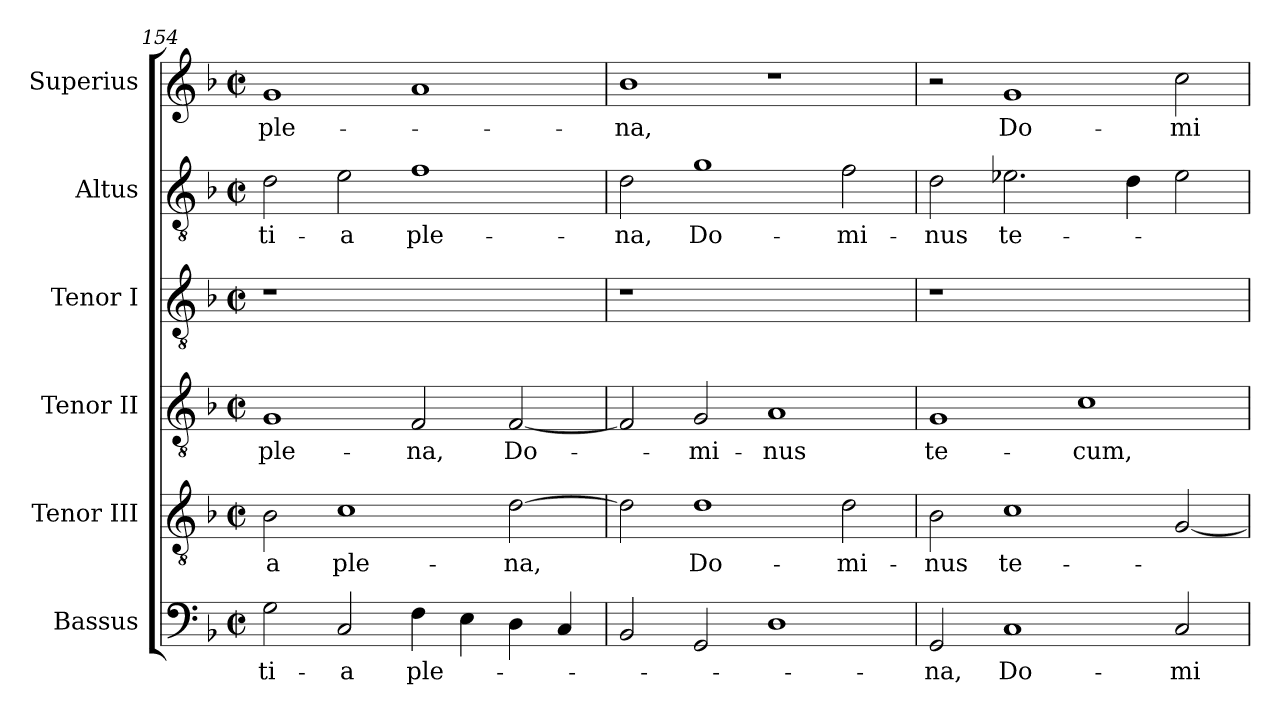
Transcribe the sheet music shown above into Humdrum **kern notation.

**kern	**text	**kern	**text	**kern	**text	**kern	**kern	**text	**kern	**text
*part6	*part6	*part5	*part5	*part4	*part4	*part3	*part2	*part2	*part1	*part1
*staff6	*staff6	*staff5	*staff5	*staff4	*staff4	*staff3	*staff2	*staff2	*staff1	*staff1
*I"Bassus	*	*I"Tenor III	*	*I"Tenor II	*	*I"Tenor I	*I"Altus	*	*I"Superius	*
*I'B.	*	*I'T.	*	*I'T.	*	*I'T.	*	*	*I'S.	*
*clefF4	*	*clefGv2	*	*clefGv2	*	*clefGv2	*clefGv2	*	*clefG2	*
*	*	*ITrd7c12	*	*ITrd7c12	*	*ITrd7c12	*ITrd7c12	*	*	*
*k[b-]	*	*k[b-]	*	*k[b-]	*	*k[b-]	*k[b-]	*	*k[b-]	*
*F:	*	*F:	*	*F:	*	*F:	*F:	*	*F:	*
*M2/2	*	*M2/2	*	*M2/2	*	*M2/2	*M2/2	*	*M2/2	*
*met(c|)	*	*met(c|)	*	*met(c|)	*	*met(c|)	*met(c|)	*	*met(c|)	*
=154	=154	=154	=154	=154	=154	=154	=154	=154	=154	=154
!	!LO:LY:b:color=#000000	!	!	!	!	!	!	!	!	!
!	!	!	!LO:LY:b:color=#000000	!	!	!	!	!	!	!
!	!	!	!	!	!LO:LY:b:color=#000000	!LO:N:vis=1	!	!	!	!
!	!	!	!	!	!	!	!	!LO:LY:b:color=#000000	!	!
!	!	!	!	!	!	!	!	!	!	!LO:LY:b:color=#000000
2Gi\	-ti-	2BB-i\	-a	1GGi	ple-	1r	2Di\	-ti-	1gi	ple-
!	!LO:LY:b:color=#000000	!	!	!	!	!	!	!	!	!
!	!	!	!LO:LY:b:color=#000000	!	!	!	!	!	!	!
!	!	!	!	!	!	!	!	!LO:LY:b:color=#000000	!	!
2Ci/	-a	1Ci	ple-	.	.	.	2Ei\	-a	.	.
!	!LO:LY:b:color=#000000	!	!	!	!	!	!	!	!	!
!	!	!	!	!	!LO:LY:b:color=#000000	!	!	!	!	!
!	!	!	!	!	!	!	!	!LO:LY:b:color=#000000	!	!
4Fi\	ple-	.	.	2FFi/	-na,	1ryy	1Fi	ple-	1ai	.
4Ei\	.	.	.	.	.	.	.	.	.	.
!	!	!	!LO:LY:b:color=#000000	!	!	!	!	!	!	!
!	!	!	!	!	!LO:LY:b:color=#000000	!	!	!	!	!
4Di\	.	[>2Di\	-na,	[<2FFi/	Do-	.	.	.	.	.
4Ci/	.	.	.	.	.	.	.	.	.	.
=155	=155	=155	=155	=155	=155	=155	=155	=155	=155	=155
!	!	!	!	!	!	!LO:N:vis=1	!	!	!	!
!	!	!	!	!	!	!	!	!LO:LY:b:color=#000000	!	!
!	!	!	!	!	!	!	!	!	!	!LO:LY:b:color=#000000
2BB-i/	.	2Di\]	.	2FFi/]	.	1r	2Di\	-na,	1b-i	-na,
!	!	!	!LO:LY:b:color=#000000	!	!	!	!	!	!	!
!	!	!	!	!	!LO:LY:b:color=#000000	!	!	!	!	!
!	!	!	!	!	!	!	!	!LO:LY:b:color=#000000	!	!
2GGi/	.	1Di	Do-	2GGi/	-mi-	.	1Gi	Do-	.	.
!	!	!	!	!	!LO:LY:b:color=#000000	!	!	!	!	!
1Di	.	.	.	1AAi	-nus	1ryy	.	.	1r	.
!	!	!	!LO:LY:b:color=#000000	!	!	!	!	!	!	!
!	!	!	!	!	!	!	!	!LO:LY:b:color=#000000	!	!
.	.	2Di\	-mi-	.	.	.	2Fi\	-mi-	.	.
=156	=156	=156	=156	=156	=156	=156	=156	=156	=156	=156
!	!LO:LY:b:color=#000000	!	!	!	!	!	!	!	!	!
!	!	!	!LO:LY:b:color=#000000	!	!	!	!	!	!	!
!	!	!	!	!	!LO:LY:b:color=#000000	!LO:N:vis=1	!	!	!	!
!	!	!	!	!	!	!	!	!LO:LY:b:color=#000000	!	!
2GGi/	-na,	2BB-i\	-nus	1GGi	te-	1r	2Di\	-nus	2r	.
!	!LO:LY:b:color=#000000	!	!	!	!	!	!	!	!	!
!	!	!	!LO:LY:b:color=#000000	!	!	!	!	!	!	!
!	!	!	!	!	!	!	!	!LO:LY:b:color=#000000	!	!
!	!	!	!	!	!	!	!	!	!	!LO:LY:b:color=#000000
1Ci	Do-	1Ci	te-	.	.	.	2.E-Xi\	te-	1gi	Do-
!	!	!	!	!	!LO:LY:b:color=#000000	!	!	!	!	!
.	.	.	.	1Ci	-cum,	1ryy	.	.	.	.
.	.	.	.	.	.	.	4Di\	.	.	.
!	!LO:LY:b:color=#000000	!	!	!	!	!	!	!	!	!
!	!	!	!	!	!	!	!	!	!	!LO:LY:b:color=#000000
2Ci/	-mi-	[<2GGi/	.	.	.	.	2E-i\	.	2cci\	-mi-
=	=	=	=	=	=	=	=	=	=	=
*-	*-	*-	*-	*-	*-	*-	*-	*-	*-	*-
